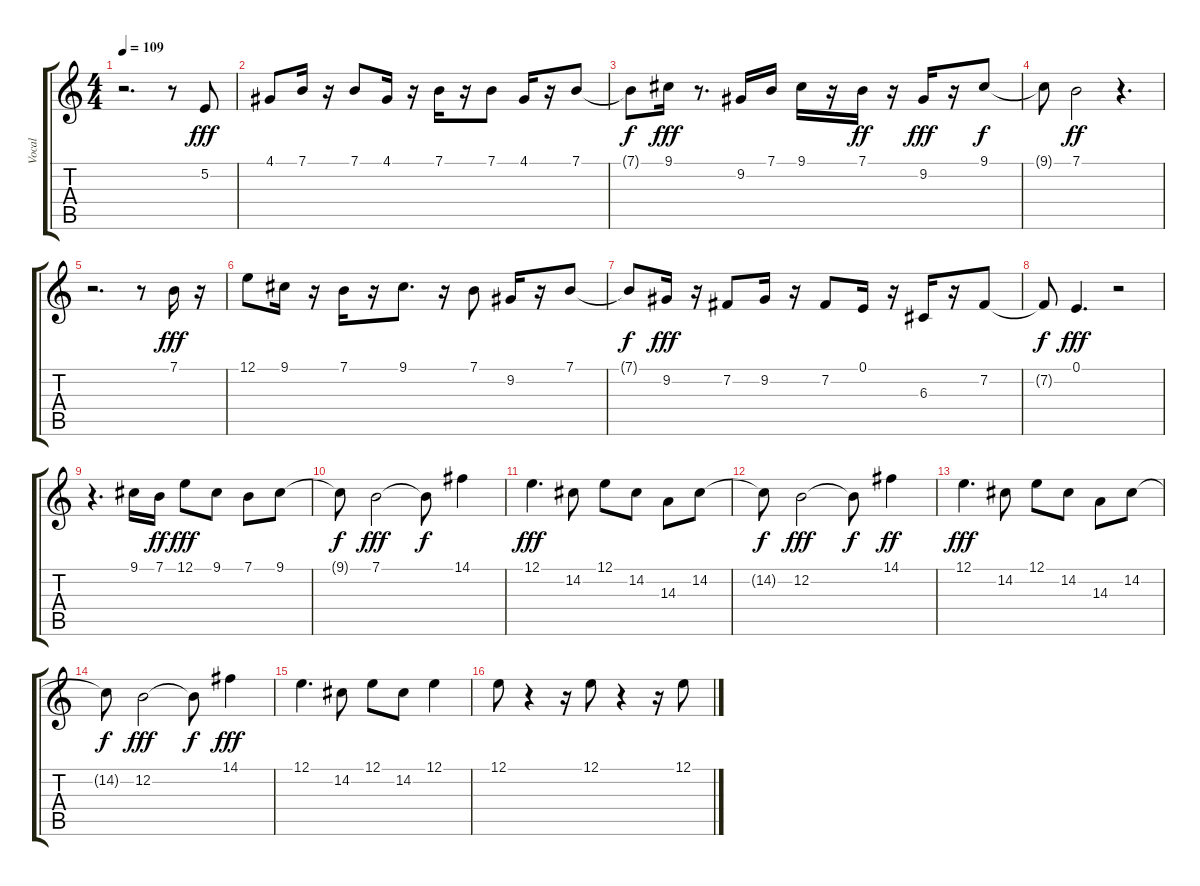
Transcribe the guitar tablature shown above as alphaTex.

\track ("Vocal" "Vocal") {instrument altosax}
\staff {score tabs}
\tuning (E4 B3 G3 D3 A2 E2) {hide}
\ts (4 4)
\tempo 109
\clef g2
\ks c
r.2{d dy fff} r.8 5.2.8 |
4.1.8 7.1.16 r.16 7.1.8 4.1.16 r.16 7.1.16 r.16 7.1.8 4.1.16 r.16 7.1.8 |
7.1{t}.8{dy f} 9.1.16{dy fff} r.8{d} 9.2.16 7.1.16 9.1.16 r.16 7.1.16{dy ff} r.16 9.2.16{dy fff} r.16 9.1.8{dy f} |
9.1{t}.8 7.1.2{dy ff} r.4{d} |
r.2{d} r.8 7.1.16{dy fff} r.16 |
12.1.8 9.1.16 r.16 7.1.16 r.16 9.1.8{d} r.16 7.1.8 9.2.16 r.16 7.1.8 |
7.1{t}.8{dy f} 9.2.16{dy fff} r.16 7.2.8 9.2.16 r.16 7.2.8 0.1.16 r.16 6.3.16 r.16 7.2.8 |
7.2{t}.8{dy f} 0.1.4{d dy fff} r.2 |
r.4{d} 9.1.16 7.1.16{dy ff} 12.1.8{dy fff} 9.1.8 7.1.8 9.1.8 |
9.1{t}.8{dy f} 7.1.2{dy fff} 7.1{t}.8{dy f} 14.1.4 |
12.1.4{d dy fff} 14.2.8 12.1.8 14.2.8 14.3.8 14.2.8 |
14.2{t}.8{dy f} 12.2.2{dy fff} 12.2{t}.8{dy f} 14.1.4{dy ff} |
12.1.4{d dy fff} 14.2.8 12.1.8 14.2.8 14.3.8 14.2.8 |
14.2{t}.8{dy f} 12.2.2{dy fff} 12.2{t}.8{dy f} 14.1.4{dy fff} |
12.1.4{d} 14.2.8 12.1.8 14.2.8 12.1.4 |
12.1.8 r.4 r.16 12.1.8 r.4 r.16 12.1.8
